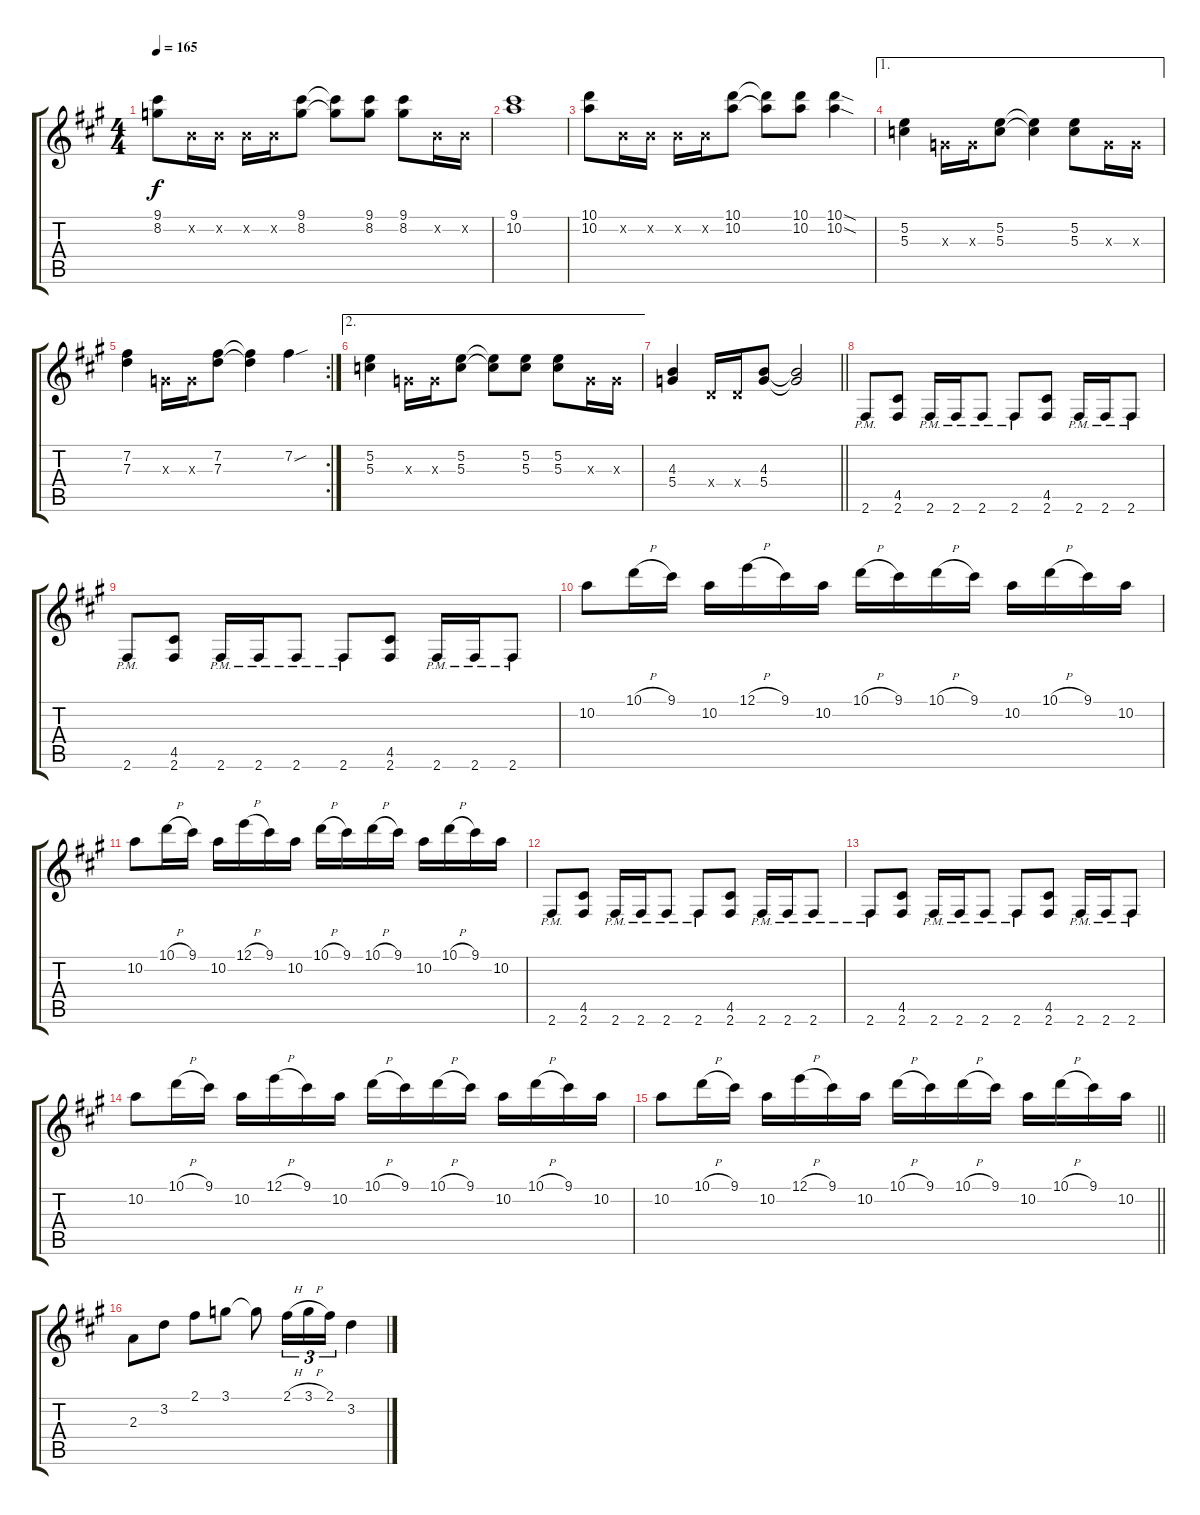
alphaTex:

\track "" {instrument distortionguitar}
\staff {score tabs}
\tuning (E4 B3 G3 D3 A2 E2) {hide}
\ts (4 4)
\tempo 165
\clef g2
\ks a
(9.1 8.2).8{dy f} 0.2{x}.16 0.2{x}.16 0.2{x}.16 0.2{x}.16 (9.1 8.2).8 (9.1{t} 8.2{t}).8 (9.1 8.2).8 (9.1 8.2).8 0.2{x}.16 0.2{x}.16 |
(9.1 10.2).1 |
(10.1 10.2).8 0.2{x}.16 0.2{x}.16 0.2{x}.16 0.2{x}.16 (10.1 10.2).8 (10.1{t} 10.2{t}).8 (10.1 10.2).8 (10.1{sod} 10.2{sod}).4 |
\ae 1
(5.2 5.3).4 0.3{x}.16 0.3{x}.16 (5.2 5.3).8 (5.2{t} 5.3{t}).4 (5.2 5.3).8 0.3{x}.16 0.3{x}.16 |
\rc 2
(7.2 7.3).4 0.3{x}.16 0.3{x}.16 (7.2 7.3).8 (7.2{t} 7.3{t}).4 7.2{sou}.4 |
\ae 2
(5.2 5.3).4 0.3{x}.16 0.3{x}.16 (5.2 5.3).8 (5.2{t} 5.3{t}).8 (5.2 5.3).8 (5.2 5.3).8 0.3{x}.16 0.3{x}.16 |
\barLineRight lightlight
(4.3 5.4).4 0.4{x}.16 0.4{x}.16 (4.3 5.4).8 (4.3{t} 5.4{t}).2 |
2.6{pm}.8 (4.5 2.6).8 2.6{pm}.16 2.6{pm}.16 2.6{pm}.8 2.6{pm}.8 (4.5 2.6).8 2.6{pm}.16 2.6{pm}.16 2.6{pm}.8 |
2.6{pm}.8 (4.5 2.6).8 2.6{pm}.16 2.6{pm}.16 2.6{pm}.8 2.6{pm}.8 (4.5 2.6).8 2.6{pm}.16 2.6{pm}.16 2.6{pm}.8 |
10.2.8 10.1{h}.16 9.1.16 10.2.16 12.1{h}.16 9.1.16 10.2.16 10.1{h}.16 9.1.16 10.1{h}.16 9.1.16 10.2.16 10.1{h}.16 9.1.16 10.2.16 |
10.2.8 10.1{h}.16 9.1.16 10.2.16 12.1{h}.16 9.1.16 10.2.16 10.1{h}.16 9.1.16 10.1{h}.16 9.1.16 10.2.16 10.1{h}.16 9.1.16 10.2.16 |
2.6{pm}.8 (4.5 2.6).8 2.6{pm}.16 2.6{pm}.16 2.6{pm}.8 2.6{pm}.8 (4.5 2.6).8 2.6{pm}.16 2.6{pm}.16 2.6{pm}.8 |
2.6{pm}.8 (4.5 2.6).8 2.6{pm}.16 2.6{pm}.16 2.6{pm}.8 2.6{pm}.8 (4.5 2.6).8 2.6{pm}.16 2.6{pm}.16 2.6{pm}.8 |
10.2.8 10.1{h}.16 9.1.16 10.2.16 12.1{h}.16 9.1.16 10.2.16 10.1{h}.16 9.1.16 10.1{h}.16 9.1.16 10.2.16 10.1{h}.16 9.1.16 10.2.16 |
\barLineRight lightlight
10.2.8 10.1{h}.16 9.1.16 10.2.16 12.1{h}.16 9.1.16 10.2.16 10.1{h}.16 9.1.16 10.1{h}.16 9.1.16 10.2.16 10.1{h}.16 9.1.16 10.2.16 |
2.3.8 3.2.8 2.1.8 3.1.8 3.1{t}.8 2.1{h}.16{tu (3 2)} 3.1{h}.16{tu (3 2)} 2.1.16{tu (3 2)} 3.2.4
